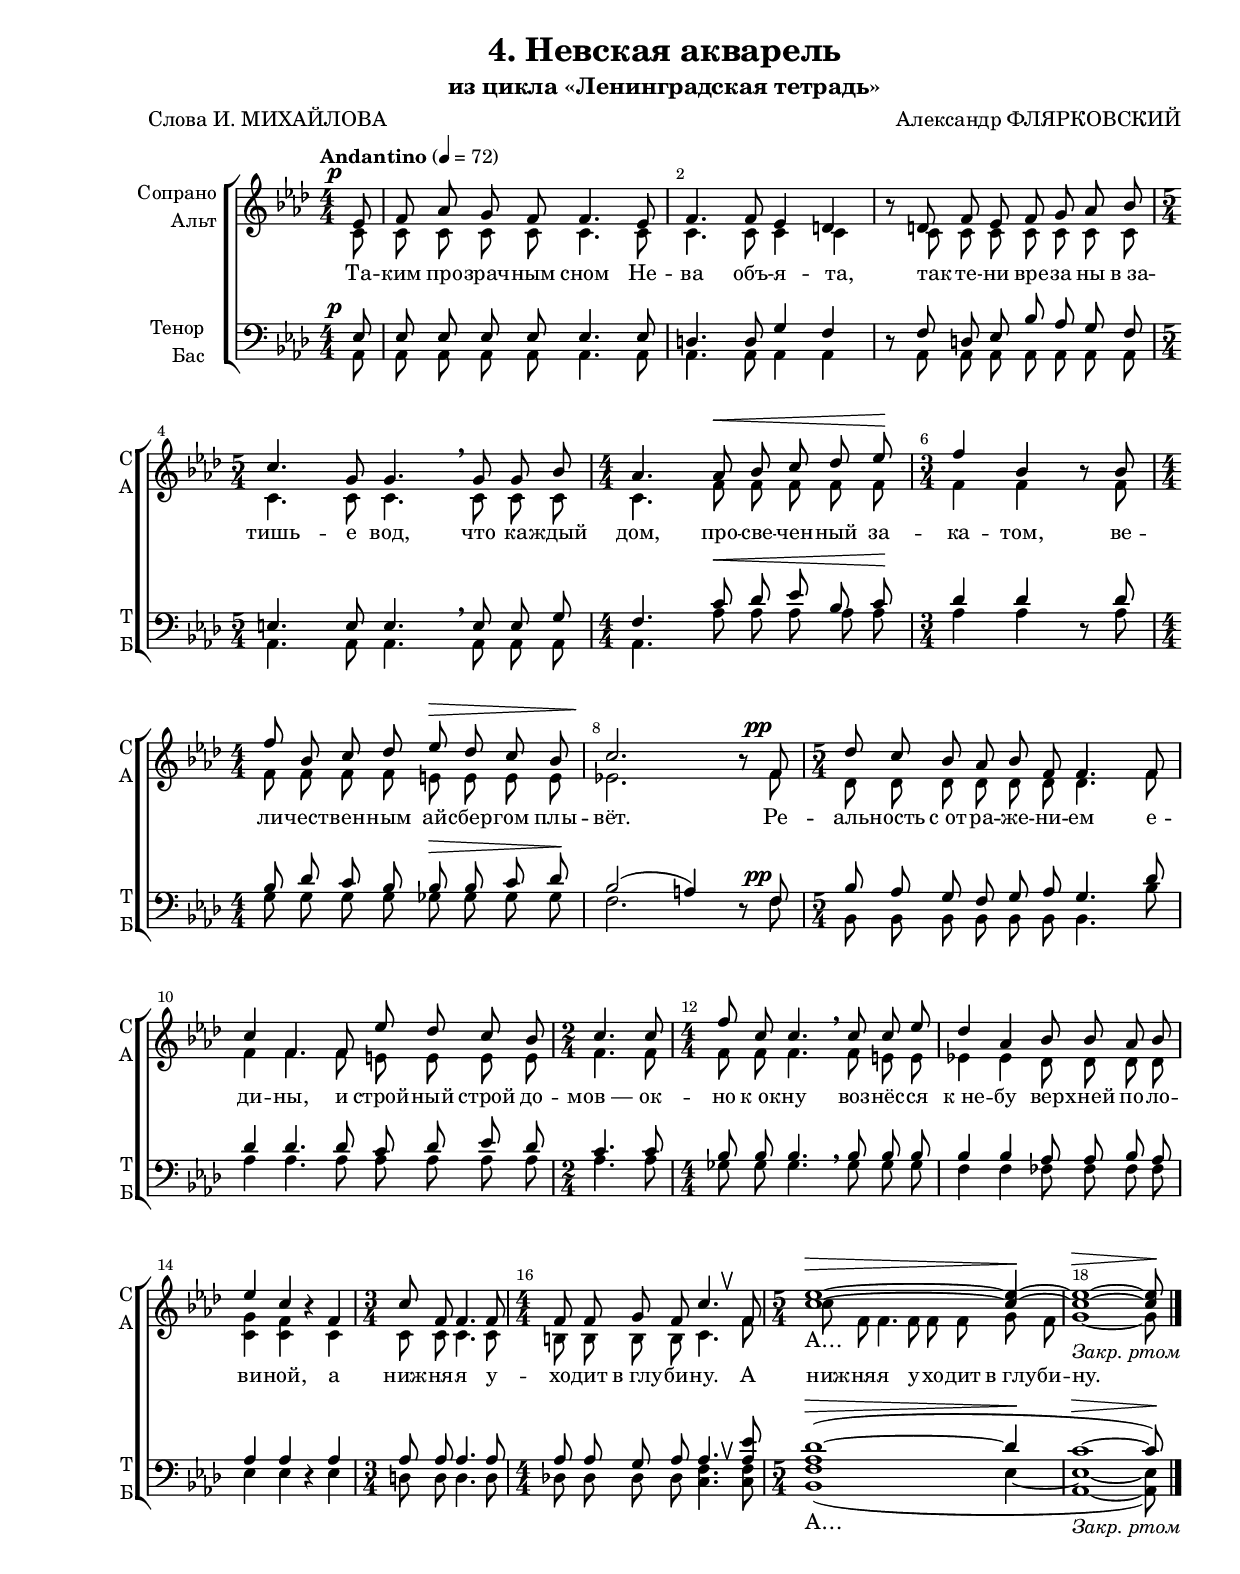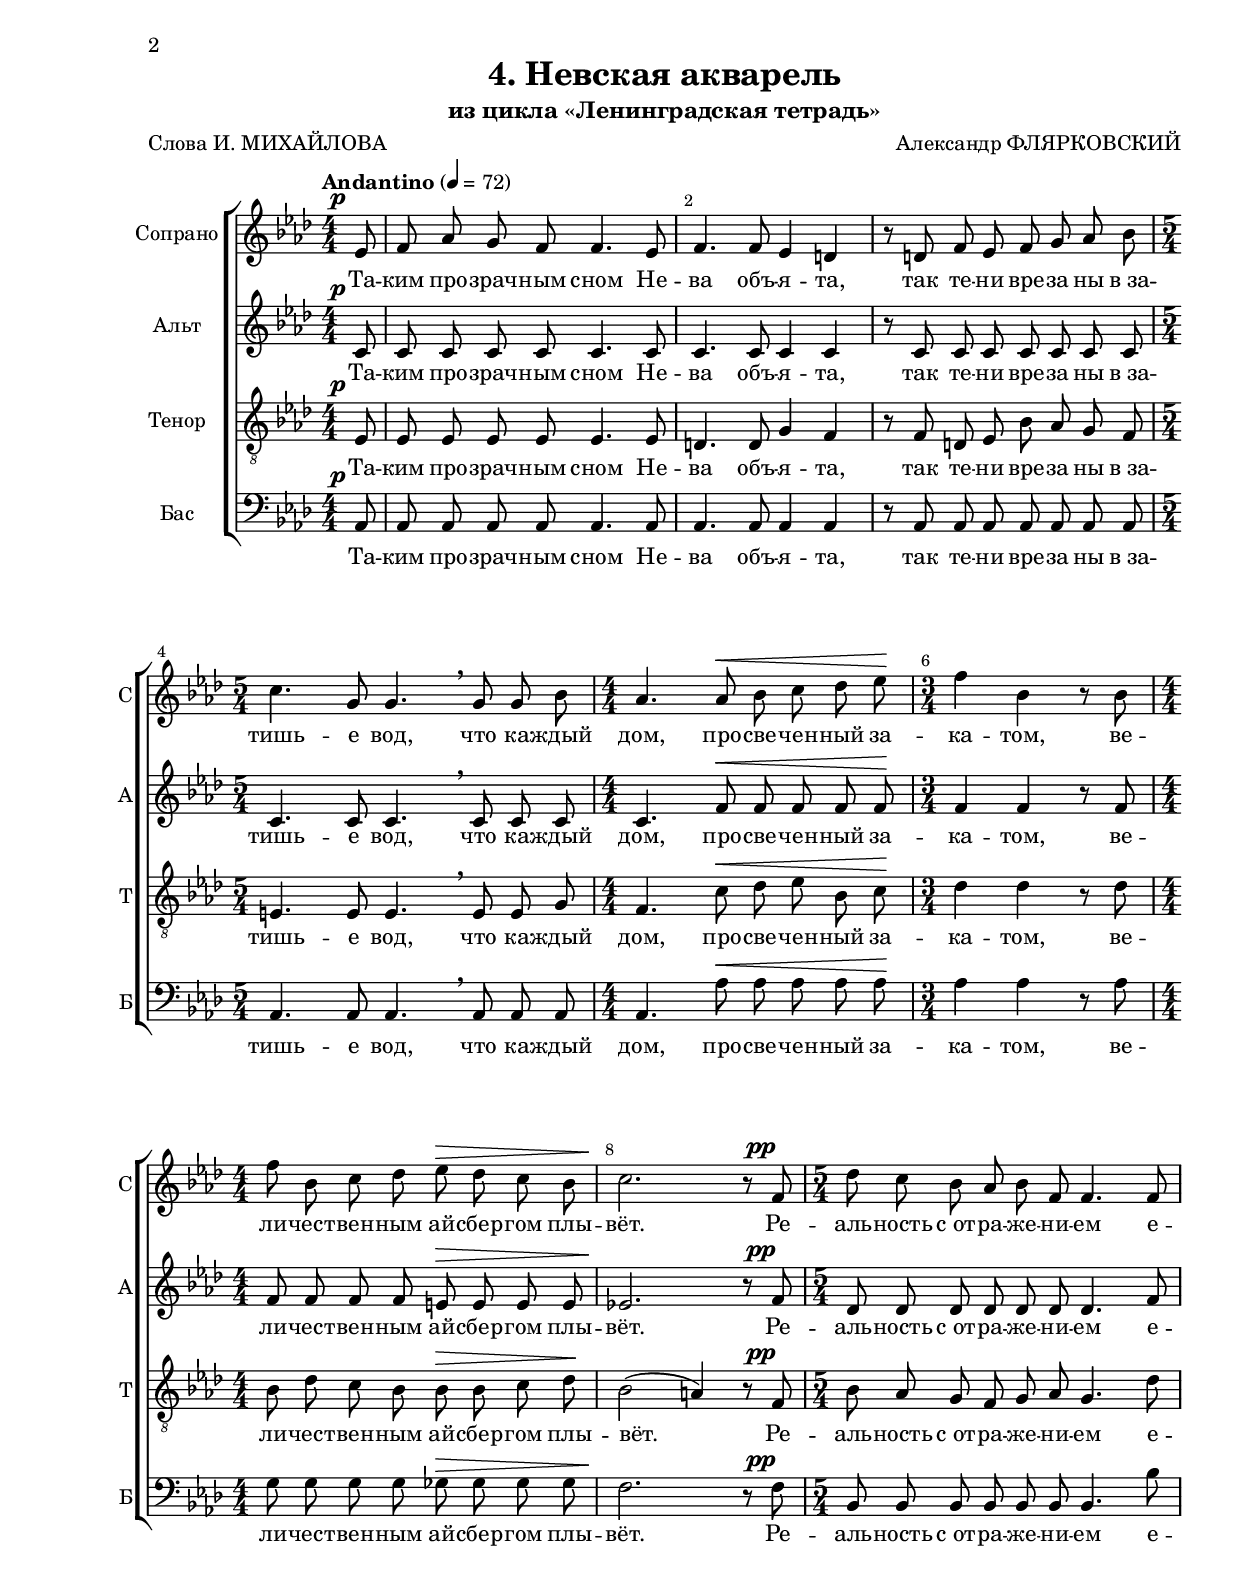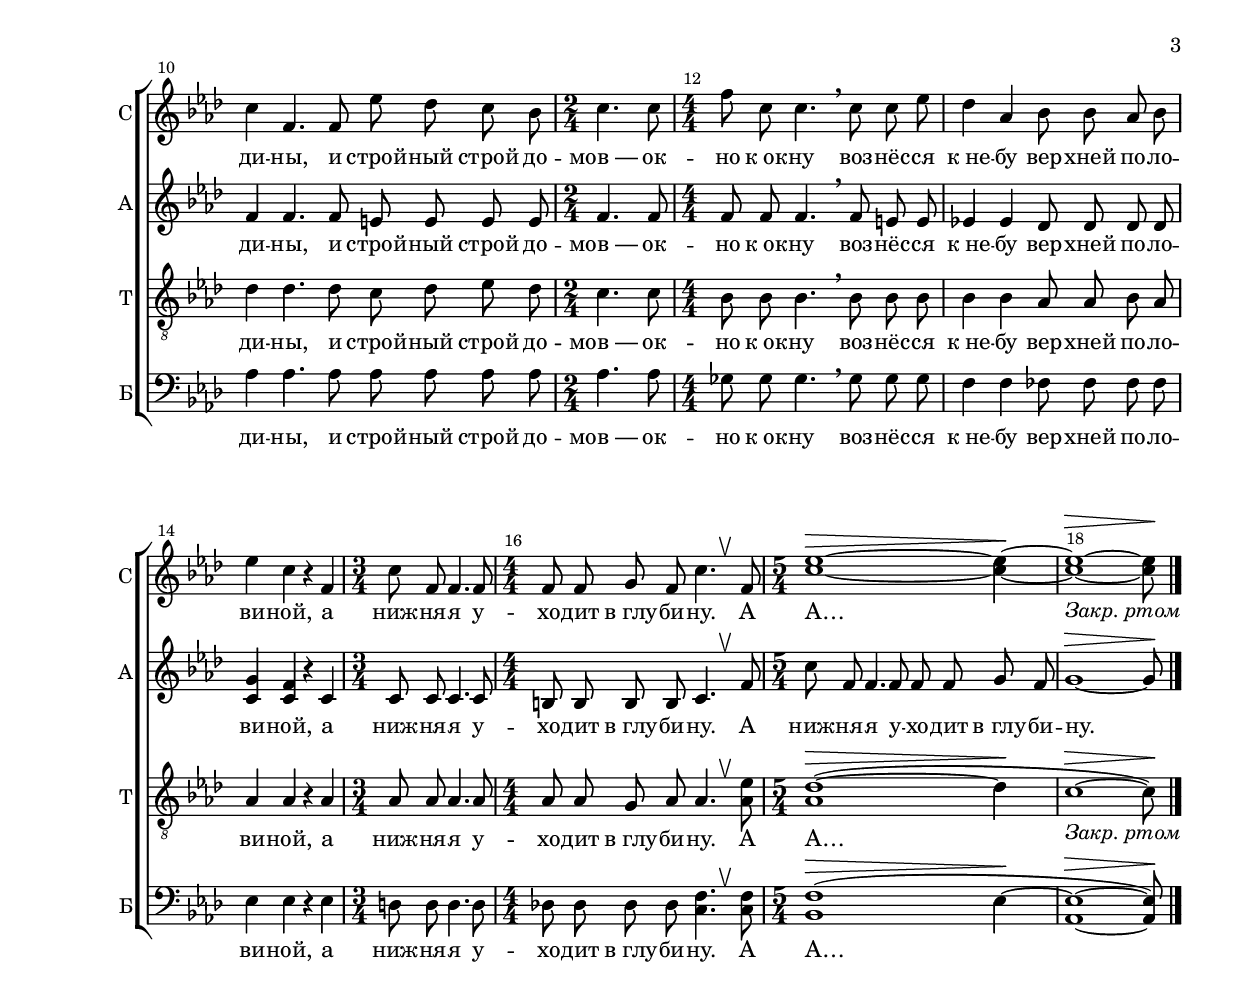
\version "2.24.0"

% закомментируйте строку ниже, чтобы получался pdf с навигацией
%#(ly:set-option 'point-and-click #f)
#(ly:set-option 'midi-extension "mid")
#(ly:set-option 'embed-source-code #t) % внедряем исходник как аттач к pdf
#(set-default-paper-size "a4")
#(set-global-staff-size 18)

\header {
  title = "4. Невская акварель"
  subtitle = "из цикла «Ленинградская тетрадь»"
  composer = "Александр ФЛЯРКОВСКИЙ"
  poet = "Слова И. МИХАЙЛОВА"
  % Удалить строку версии LilyPond 
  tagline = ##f
}


abr = { \break }
%abr = \tag #'BR { \break }
abr = {}

pbr = { \pageBreak }
%pbr = {}

breathes = { \once \override BreathingSign.text = \markup { \musicglyph #"scripts.tickmark" } \breathe }

melon = { \set melismaBusyProperties = #'() }
meloff = { \unset melismaBusyProperties }
solo = ^\markup\italic"Соло"
tutti =  ^\markup\italic"tutti"

co = \cadenzaOn
cof = \cadenzaOff
cb = { \cadenzaOff \bar "||" }
cbr = { \bar "" }
cbar = { \cadenzaOff \bar "|" \cadenzaOn }
stemOff = { \hide Staff.Stem }
nat = { \once \hide Accidental }
%stemOn = { \unHideNotes Staff.Stem }

% alternative breathe
breathes = { \once \override BreathingSign.text = \markup { \musicglyph #"scripts.tickmark" } \breathe }
breathes = { \once \override BreathingSign.text = \markup { \musicglyph #"scripts.upbow" } \breathe }

% alternative partial - for repeats
partiall = { \set Timing.measurePosition = #(ly:make-moment -1/4) }

% compress multi-measure rests
multirests = { \override MultiMeasureRest.expand-limit = #1 \set Score.skipBars = ##t }

% mark with numbers in squares
squaremarks = {  \set Score.rehearsalMarkFormatter = #format-mark-box-numbers }

% move dynamics a bit left (to be not up/under the note, but before)
placeDynamicsLeft = { \override DynamicText.X-offset = #-2.5 }

%make visible number of every 2-nd bar
secondbar = {
  \override Score.BarNumber.break-visibility = #end-of-line-invisible
  \override Score.BarNumber.X-offset = #1
  \override Score.BarNumber.self-alignment-X = #LEFT
  \set Score.barNumberVisibility = #(every-nth-bar-number-visible 2)
}

global = {
  \numericTimeSignature
  \secondbar
  \multirests
  \placeDynamicsLeft
  
  \key as \major
  \time 4/4
}

sopvoice = \relative c' {
  \global
  \tempo Andantino 4=72
  \dynamicUp
  \autoBeamOff
  \partial 8 es8\p |
  
  f as g f f4. es8 |
  f4. f8 es4 d |
  r8 d f es f g as bes | \abr
  
  \time 5/4 c4. g8 g4. \breathe g8 g bes |
  \time 4/4 as4. as8\< bes c des es\! |
  \time 3/4 f4 bes, r8 bes | \abr
  
  \time 4/4 f'8 bes, c des es\> des c bes |
  c2.\! r8 f,8\pp |
  \time 5/4 des'8 c bes as bes f f4. f8 | \abr
  
  c'4 f,4. f8 es'8 des c bes |
  \time 2/4 c4. c8 |
  \time 4/4 f8 c c4. \breathe c8 c es | \abr
  
  des4 as bes8 bes as bes |
  es4 c r f, |
  \time 3/4 c'8 f, f4. f8 | \abr
  
  \time 4/4 f8 f g f c'4. \breathes f,8 |
  \time 5/4 <c' es>1~\> 4~\! |
  1~\>_\markup\italic"Закр. ртом" 8\!
  \bar "|."
}


altvoice = \relative c' {
  \global
  \dynamicUp
  \autoBeamOff
  
  c8\tag #'FO \p |
  c c c c c4. c8 |
  c4. c8 c4 c |
  r8 c c c c c c c |
  
  c4. c8 c4. \breathe c8 c c |
  c4. f8\tag #'FO \< f f f f \tag #'FO \! |
  f4 f r8 f |
  
  f8 f f f e\tag #'FO \> e e e |
  es!2.\tag #'FO \! r8 f\tag #'FO \pp |
  des8 8 8 8 8 8 4. f8 |
  
  4 4. 8 e8 8 8 8 |
  f4. 8 |
  8 8 4. \breathe f8 e e |
  
  es!4 es des8 8 8 8 |
  <c g'>4 <c f> r4 c |
  c8 8 4. 8 |
  
  b8 8 8 8 c4. \breathes f8 |
  c'8 f,8 f4. f8 f f g f |
  g1~\tag #'FO \>8\tag #'FO \!
  }


tenorvoice = \relative c {
  \global
  \dynamicUp
  \autoBeamOff
  es8\p |
  8 8 8 8 4. 8 |
  d4. 8 g4 f |
  r8 f d es bes' as g f |
  
  e4. 8 4. \breathe 8 8 g8 |
  f4. c'8\< des es bes c\! |
  des4 des r8 des |
  
  bes des c bes bes\> bes c des \! |
  bes2( a4) r8 f8\pp |
  bes as g f g as g4. des'8 |
  
  des4 des4. des8 c des es des |
  c4. c8 |
  bes8 bes bes4. \breathe bes8 8 8 |
  
  4 4 as8 as bes as |
  as4 4 r as4 |
  8 8 4. 8 |
  
  8 8 g8 as as4. \breathes <as es'>8 |
  <as des~>1\>( des4\! |
  c1~\>_\markup\italic"Закр. ртом" 8\!)
}


bassvoice = \relative c {
  \global
  \dynamicUp
  \autoBeamOff
  
  as8\tag #'FO \p |
  8 8 8 8 4. 8 |
  4. 8 4 4 |
  r8 as8 8 8 8 8 8 8 |
  
  4. 8 4. \breathe 8 8 8 |
  4. as'8\tag #'FO \< 8 8 8 8\tag #'FO  \! |
  as4 4 r8 as |
  
  g8 8 8 8 ges\tag #'FO \> ges ges ges |
  f2.\tag #'FO \! r8 f8\tag #'FO \pp |
  bes,8 8 8 8 8 8 4. bes'8 |
  
  as4 4. 8 8 8 8 8 |
  4. 8 |
  ges8 8 4. \breathe 8 8 8 |
  
  f4 4 fes8 8 8 8 |
  es4 es r es |
  d8 d d4. d8 |
  
  des!8 8 8 8 <c f>4. \breathes q8 |
  <bes f'>1\tag #'FO \>( es4~\tag #'FO \! |
  <es as,>1~\tag #'FO \> 8\tag #'FO \!)
  
  

}

lyricssoprano = \lyricmode {
  \tag #'FO { Та -- ким про -- зрач -- ным сном Не -- ва объ -- я -- та, так те -- ни вре -- за ны в_за --
 тишь -- е вод, что ка -- ждый дом, про -- све -- чен -- ный за -- ка -- том, ве --
 ли -- чест -- вен -- ным ай -- сбер -- гом плы -- вёт. Ре -- аль -- ность с_от -- ра -- же -- ни -- ем е --
 ди -- ны, и строй -- ный строй до -- мов_— ок -- но к_ок -- ну воз -- нёс -- ся
 к_не -- бу вер -- хней по -- ло -- ви -- ной, а ниж -- ня -- я у -- хо -- дит в_глу -- би -- ну.
 
 А }
  
   \tag #'TW {
     _ _ _ _ _ _ _ _ _ _ _ _ _ _ _ _ _ _
     _ _ _ _ _ _ _ _ _ _ _ _ _ _ _
     _ _ _ _ _ _ _ _ _ _ _ _ _ _ _ _ _ _
     _ _ _ _ _ _ _ _ _ _ _ _ _ _ _
     _ _ _ _ _ _ _ _ _ _ _ _ _ _ _ _ _ _
     _
   }
  
  
  А…
  

}

lyricsalto = \lyricmode {
   Та -- ким про -- зрач -- ным сном Не -- ва объ -- я -- та, так те -- ни вре -- за ны в_за --
 тишь -- е вод, что ка -- ждый дом, про -- све -- чен -- ный за -- ка -- том, ве --
 ли -- чест -- вен -- ным ай -- сбер -- гом плы -- вёт. Ре -- аль -- ность с_от -- ра -- же -- ни -- ем е --
 ди -- ны, и строй -- ный строй до -- мов_— ок -- но к_ок -- ну воз -- нёс -- ся
 к_не -- бу вер -- хней по -- ло -- ви -- ной, а ниж -- ня -- я у -- хо -- дит в_глу -- би -- ну.
 
 А ниж -- ня -- я у -- хо -- дит в_глу -- би -- ну.
}


luricstenor = \lyricmode {
 \lyricssoprano
}

lyricsbass = \lyricmode {
  \luricstenor
}



\bookpart {
  \paper {
    top-margin = 10
    left-margin = 25
    right-margin = 10
    bottom-margin = 30
    indent = 15
    ragged-last-bottom = ##f
    %  system-separator-markup = \slashSeparator
    
  }
  
    \score {
    %  \transpose c bes {
      \removeWithTag #'FO
      \keepWithTag #'TW
    \new ChoirStaff <<
      \new Staff = "upstaff" \with {
        instrumentName = \markup { \right-column { "Сопрано" "Альт"  } }
        shortInstrumentName = \markup { \right-column { "С" "А"  } }
        midiInstrument = "voice oohs"
        %        \consists Merge_rests_engraver
        %        \RemoveEmptyStaves
      } <<
        \new Voice = "soprano" { \voiceOne \sopvoice }
        \new Voice  = "alto" { \voiceTwo \altvoice }
      >> 
      
      \new Lyrics \lyricsto "soprano" { \lyricssoprano }
      \new Lyrics \lyricsto "alto" { \lyricsalto }
      % alternative lyrics above up staff
      %\new Lyrics \with {alignAboveContext = "upstaff"} \lyricsto "soprano" \lyricst
      
      \new Staff = "downstaff" \with {
        instrumentName = \markup { \right-column { "Тенор" "Бас" } }
        shortInstrumentName = \markup { \right-column { "Т" "Б" } }
        midiInstrument = "voice oohs"
      } <<
        \new Voice = "tenor" { \voiceOne \clef bass \tenorvoice }
        \new Voice = "bass" { \voiceTwo \bassvoice }
      >>
      
      \new Lyrics \lyricsto "tenor" { \luricstenor }
    >>
    %  }  % transposeµ
    \layout {
          #(layout-set-staff-size 17)
      \context {
        \Score
      }
      \context {
        \Staff
        %        \RemoveEmptyStaves
        \RemoveAllEmptyStaves
        \consists Merge_rests_engraver
      }
      %Metronome_mark_engraver
    }
  }
}



\bookpart {
  \paper {
    top-margin = 15
    left-margin = 25
    right-margin = 10
    bottom-margin = 25
    indent = 15
    ragged-bottom = ##f
    %  system-separator-markup = \slashSeparator
    
  }

  \score {
    %  \transpose c bes {
      \removeWithTag #'TW
      \keepWithTag #'FO
  \new ChoirStaff <<
    \new Staff = "soprano" \with {
      instrumentName = "Сопрано"
      shortInstrumentName = "С"
      midiInstrument = "voice oohs"
      %        \consists Merge_rests_engraver
      %        \RemoveEmptyStaves
    } <<
      \new Voice = "soprano" { \oneVoice \sopvoice }
    >> 
    
    \new Lyrics \lyricsto "soprano" { \lyricssoprano }
    
    \new Staff = "alto" \with {
      instrumentName = "Альт"
      shortInstrumentName = "А"
      midiInstrument = "voice oohs"
      %        \consists Merge_rests_engraver
      %        \RemoveEmptyStaves
    } <<
      \new Voice = "alto" { \oneVoice \altvoice }
    >> 
    
    \new Lyrics \lyricsto "alto" { \lyricsalto }
    
    \new Staff = "tenor" \with {
      instrumentName = "Тенор"
      shortInstrumentName = "Т"
      midiInstrument = "voice oohs"
      %        \consists Merge_rests_engraver
      %        \RemoveEmptyStaves
    } <<
      \new Voice = "tenor" { \clef "treble_8" \oneVoice \tenorvoice }
    >> 
    
    \new Lyrics \lyricsto "tenor" { \luricstenor }
    
    \new Staff = "bass" \with {
      instrumentName = "Бас"
      shortInstrumentName = "Б"
      midiInstrument = "voice oohs"
      %        \consists Merge_rests_engraver
      %        \RemoveEmptyStaves
    } <<
      \new Voice = "bass" { \clef bass \oneVoice \bassvoice }
    >> 
    
    \new Lyrics \lyricsto "bass" { \lyricsbass }      
  >>
    %  }  % transposeµ
    \layout {
   %       #(layout-set-staff-size 16)
      \context {
        \Score
      }
      \context {
        \Staff
        %        \RemoveEmptyStaves
        \RemoveAllEmptyStaves
        \consists Merge_rests_engraver
      }
      %Metronome_mark_engraver
    }
    \midi {
      \tempo 4=72
    }
  }
}
